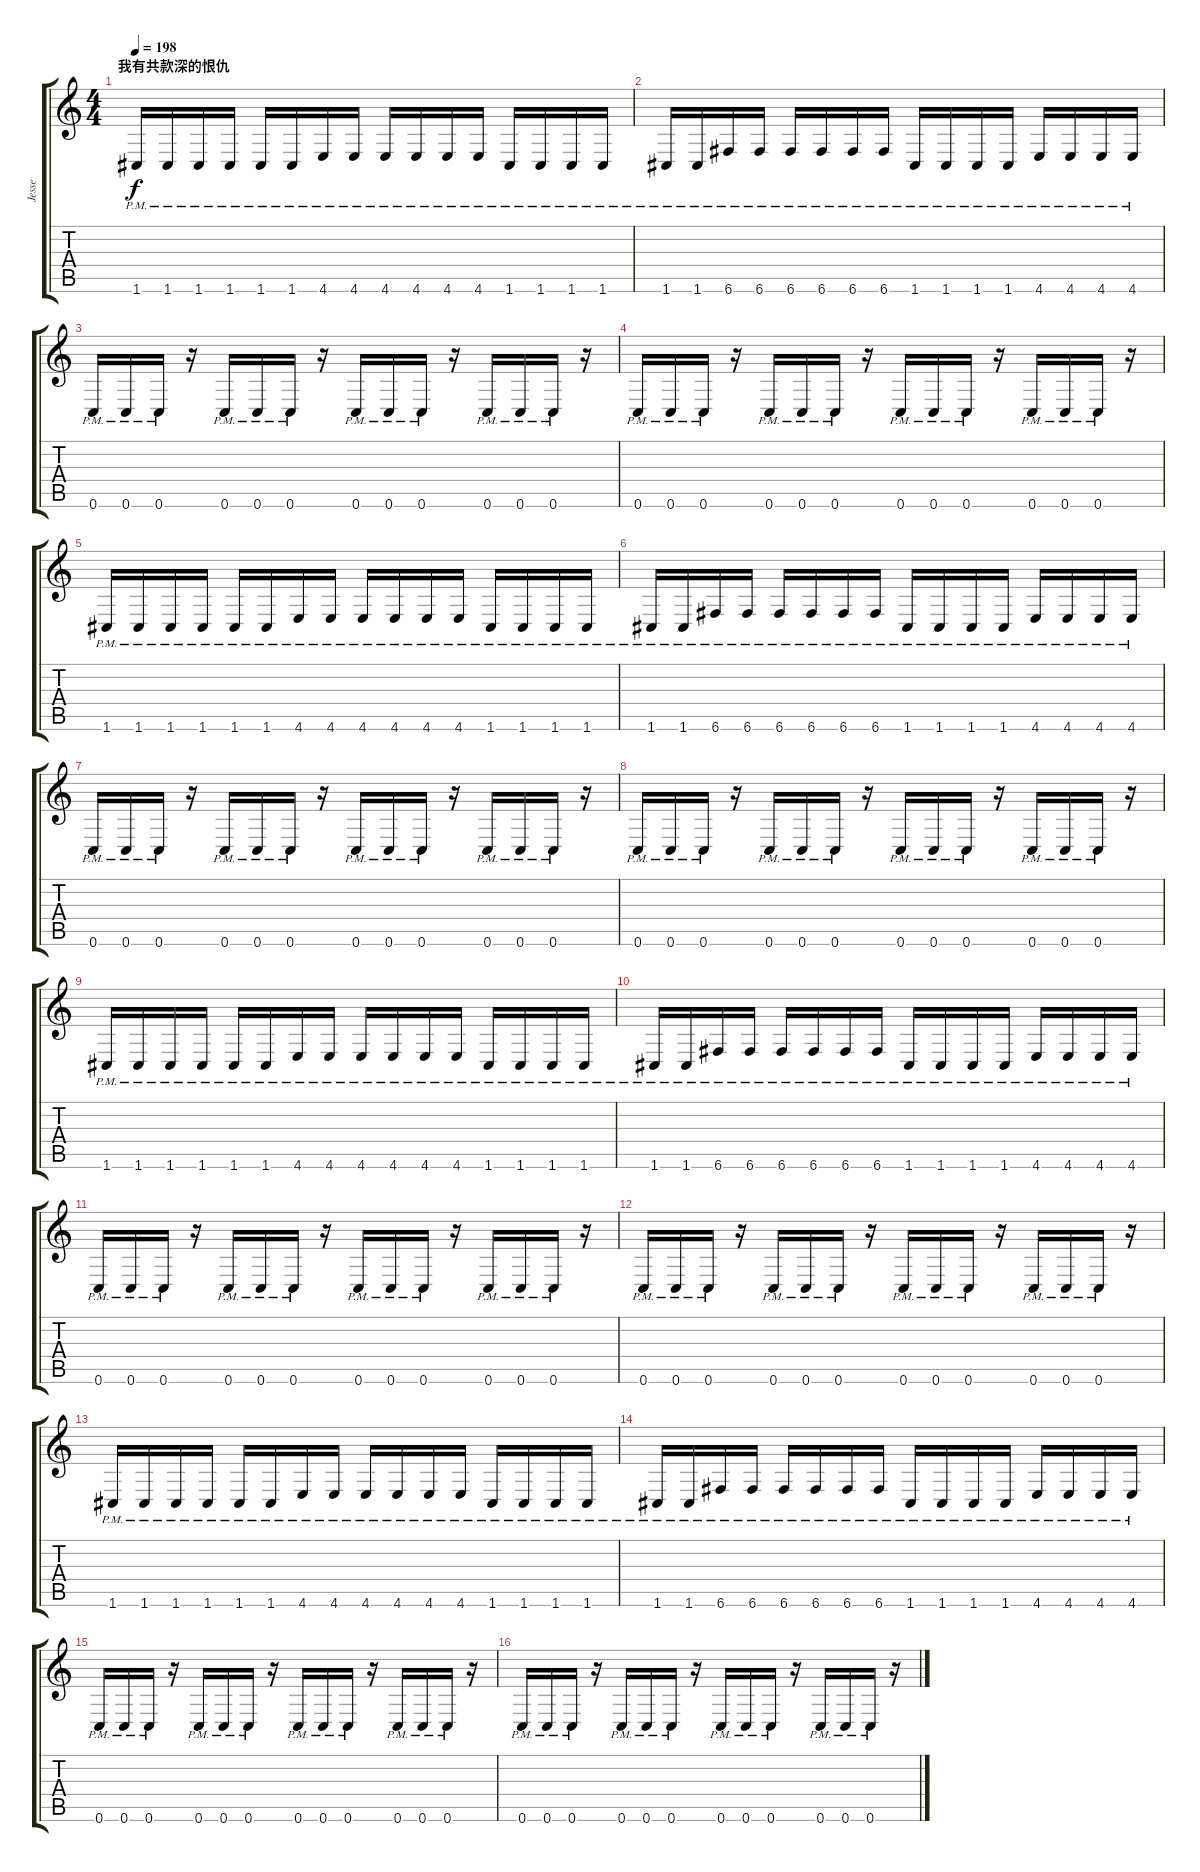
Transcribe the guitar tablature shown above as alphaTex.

\track ("Jesse" "Jesse") {instrument distortionguitar}
\staff {score tabs}
\tuning (C4 G3 Eb3 Bb2 F2 C2) {hide}
\ts (4 4)
\section ("" "我有共款深的恨仇")
\tempo 198
\clef g2
\ks c
1.6{pm}.16{dy f} 1.6{pm}.16 1.6{pm}.16 1.6{pm}.16 1.6{pm}.16 1.6{pm}.16 4.6{pm}.16 4.6{pm}.16 4.6{pm}.16 4.6{pm}.16 4.6{pm}.16 4.6{pm}.16 1.6{pm}.16 1.6{pm}.16 1.6{pm}.16 1.6{pm}.16 |
1.6{pm}.16 1.6{pm}.16 6.6{pm}.16 6.6{pm}.16 6.6{pm}.16 6.6{pm}.16 6.6{pm}.16 6.6{pm}.16 1.6{pm}.16 1.6{pm}.16 1.6{pm}.16 1.6{pm}.16 4.6{pm}.16 4.6{pm}.16 4.6{pm}.16 4.6{pm}.16 |
0.6{pm}.16 0.6{pm}.16 0.6{pm}.16 r.16 0.6{pm}.16 0.6{pm}.16 0.6{pm}.16 r.16 0.6{pm}.16 0.6{pm}.16 0.6{pm}.16 r.16 0.6{pm}.16 0.6{pm}.16 0.6{pm}.16 r.16 |
0.6{pm}.16 0.6{pm}.16 0.6{pm}.16 r.16 0.6{pm}.16 0.6{pm}.16 0.6{pm}.16 r.16 0.6{pm}.16 0.6{pm}.16 0.6{pm}.16 r.16 0.6{pm}.16 0.6{pm}.16 0.6{pm}.16 r.16 |
1.6{pm}.16 1.6{pm}.16 1.6{pm}.16 1.6{pm}.16 1.6{pm}.16 1.6{pm}.16 4.6{pm}.16 4.6{pm}.16 4.6{pm}.16 4.6{pm}.16 4.6{pm}.16 4.6{pm}.16 1.6{pm}.16 1.6{pm}.16 1.6{pm}.16 1.6{pm}.16 |
1.6{pm}.16 1.6{pm}.16 6.6{pm}.16 6.6{pm}.16 6.6{pm}.16 6.6{pm}.16 6.6{pm}.16 6.6{pm}.16 1.6{pm}.16 1.6{pm}.16 1.6{pm}.16 1.6{pm}.16 4.6{pm}.16 4.6{pm}.16 4.6{pm}.16 4.6{pm}.16 |
0.6{pm}.16 0.6{pm}.16 0.6{pm}.16 r.16 0.6{pm}.16 0.6{pm}.16 0.6{pm}.16 r.16 0.6{pm}.16 0.6{pm}.16 0.6{pm}.16 r.16 0.6{pm}.16 0.6{pm}.16 0.6{pm}.16 r.16 |
0.6{pm}.16 0.6{pm}.16 0.6{pm}.16 r.16 0.6{pm}.16 0.6{pm}.16 0.6{pm}.16 r.16 0.6{pm}.16 0.6{pm}.16 0.6{pm}.16 r.16 0.6{pm}.16 0.6{pm}.16 0.6{pm}.16 r.16 |
1.6{pm}.16 1.6{pm}.16 1.6{pm}.16 1.6{pm}.16 1.6{pm}.16 1.6{pm}.16 4.6{pm}.16 4.6{pm}.16 4.6{pm}.16 4.6{pm}.16 4.6{pm}.16 4.6{pm}.16 1.6{pm}.16 1.6{pm}.16 1.6{pm}.16 1.6{pm}.16 |
1.6{pm}.16 1.6{pm}.16 6.6{pm}.16 6.6{pm}.16 6.6{pm}.16 6.6{pm}.16 6.6{pm}.16 6.6{pm}.16 1.6{pm}.16 1.6{pm}.16 1.6{pm}.16 1.6{pm}.16 4.6{pm}.16 4.6{pm}.16 4.6{pm}.16 4.6{pm}.16 |
0.6{pm}.16 0.6{pm}.16 0.6{pm}.16 r.16 0.6{pm}.16 0.6{pm}.16 0.6{pm}.16 r.16 0.6{pm}.16 0.6{pm}.16 0.6{pm}.16 r.16 0.6{pm}.16 0.6{pm}.16 0.6{pm}.16 r.16 |
0.6{pm}.16 0.6{pm}.16 0.6{pm}.16 r.16 0.6{pm}.16 0.6{pm}.16 0.6{pm}.16 r.16 0.6{pm}.16 0.6{pm}.16 0.6{pm}.16 r.16 0.6{pm}.16 0.6{pm}.16 0.6{pm}.16 r.16 |
1.6{pm}.16 1.6{pm}.16 1.6{pm}.16 1.6{pm}.16 1.6{pm}.16 1.6{pm}.16 4.6{pm}.16 4.6{pm}.16 4.6{pm}.16 4.6{pm}.16 4.6{pm}.16 4.6{pm}.16 1.6{pm}.16 1.6{pm}.16 1.6{pm}.16 1.6{pm}.16 |
1.6{pm}.16 1.6{pm}.16 6.6{pm}.16 6.6{pm}.16 6.6{pm}.16 6.6{pm}.16 6.6{pm}.16 6.6{pm}.16 1.6{pm}.16 1.6{pm}.16 1.6{pm}.16 1.6{pm}.16 4.6{pm}.16 4.6{pm}.16 4.6{pm}.16 4.6{pm}.16 |
0.6{pm}.16 0.6{pm}.16 0.6{pm}.16 r.16 0.6{pm}.16 0.6{pm}.16 0.6{pm}.16 r.16 0.6{pm}.16 0.6{pm}.16 0.6{pm}.16 r.16 0.6{pm}.16 0.6{pm}.16 0.6{pm}.16 r.16 |
0.6{pm}.16 0.6{pm}.16 0.6{pm}.16 r.16 0.6{pm}.16 0.6{pm}.16 0.6{pm}.16 r.16 0.6{pm}.16 0.6{pm}.16 0.6{pm}.16 r.16 0.6{pm}.16 0.6{pm}.16 0.6{pm}.16 r.16
